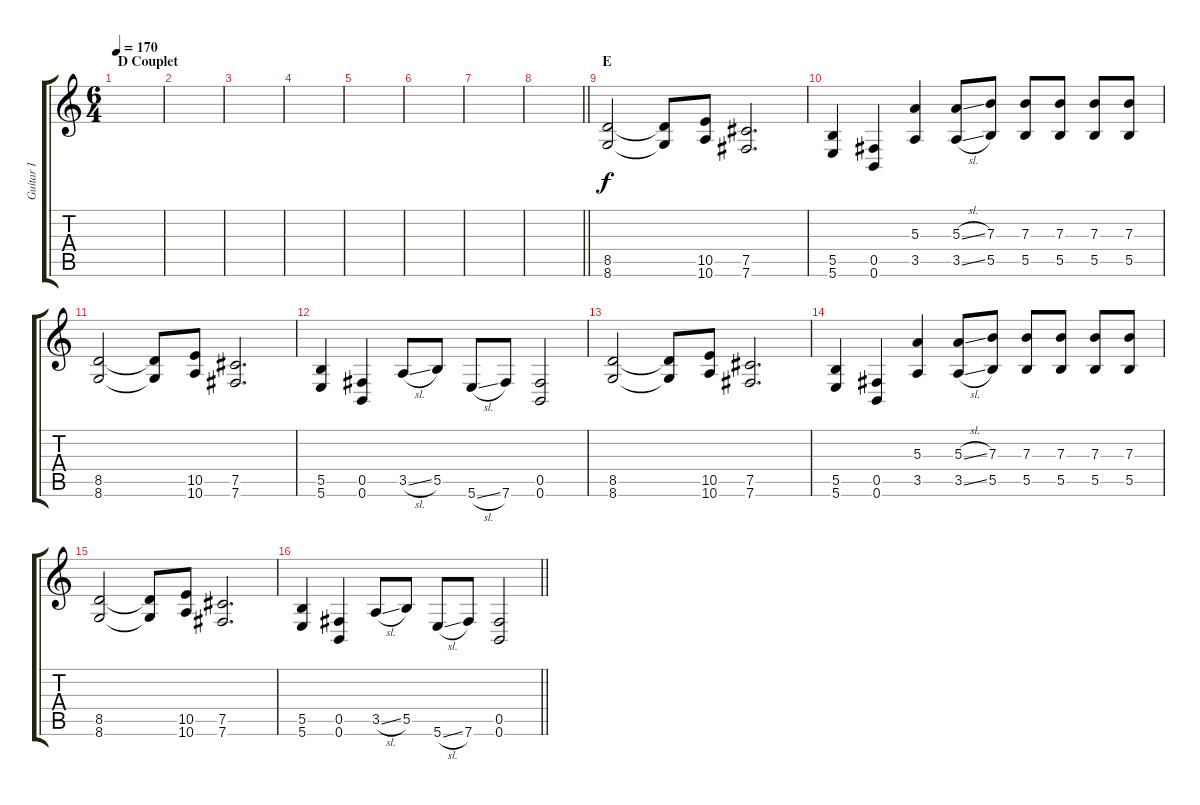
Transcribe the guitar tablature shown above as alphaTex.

\track ("Guitar I" "Guitar I") {instrument distortionguitar}
\staff {score tabs}
\tuning (Db4 Ab3 E3 B2 Gb2 B1) {hide}
\ts (6 4)
\section ("" "D Couplet")
\tempo 170
\clef g2
\ks c
|
|
|
|
|
|
|
\barLineRight lightlight
|
\section ("" "E")
(8.5 8.6).2 (8.5{t} 8.6{t}).8 (10.5 10.6).8 (7.5 7.6).2{d} |
(5.5 5.6).4 (0.5 0.6).4 (5.3 3.5).4 (5.3{sl} 3.5{sl}).8 (7.3 5.5).8 (7.3 5.5).8 (7.3 5.5).8 (7.3 5.5).8 (7.3 5.5).8 |
(8.5 8.6).2 (8.5{t} 8.6{t}).8 (10.5 10.6).8 (7.5 7.6).2{d} |
(5.5 5.6).4 (0.5 0.6).4 3.5{sl}.8 5.5.8 5.6{sl}.8 7.6.8 (0.5 0.6).2 |
(8.5 8.6).2 (8.5{t} 8.6{t}).8 (10.5 10.6).8 (7.5 7.6).2{d} |
(5.5 5.6).4 (0.5 0.6).4 (5.3 3.5).4 (5.3{sl} 3.5{sl}).8 (7.3 5.5).8 (7.3 5.5).8 (7.3 5.5).8 (7.3 5.5).8 (7.3 5.5).8 |
(8.5 8.6).2 (8.5{t} 8.6{t}).8 (10.5 10.6).8 (7.5 7.6).2{d} |
\barLineRight lightlight
(5.5 5.6).4 (0.5 0.6).4 3.5{sl}.8 5.5.8 5.6{sl}.8 7.6.8 (0.5 0.6).2
